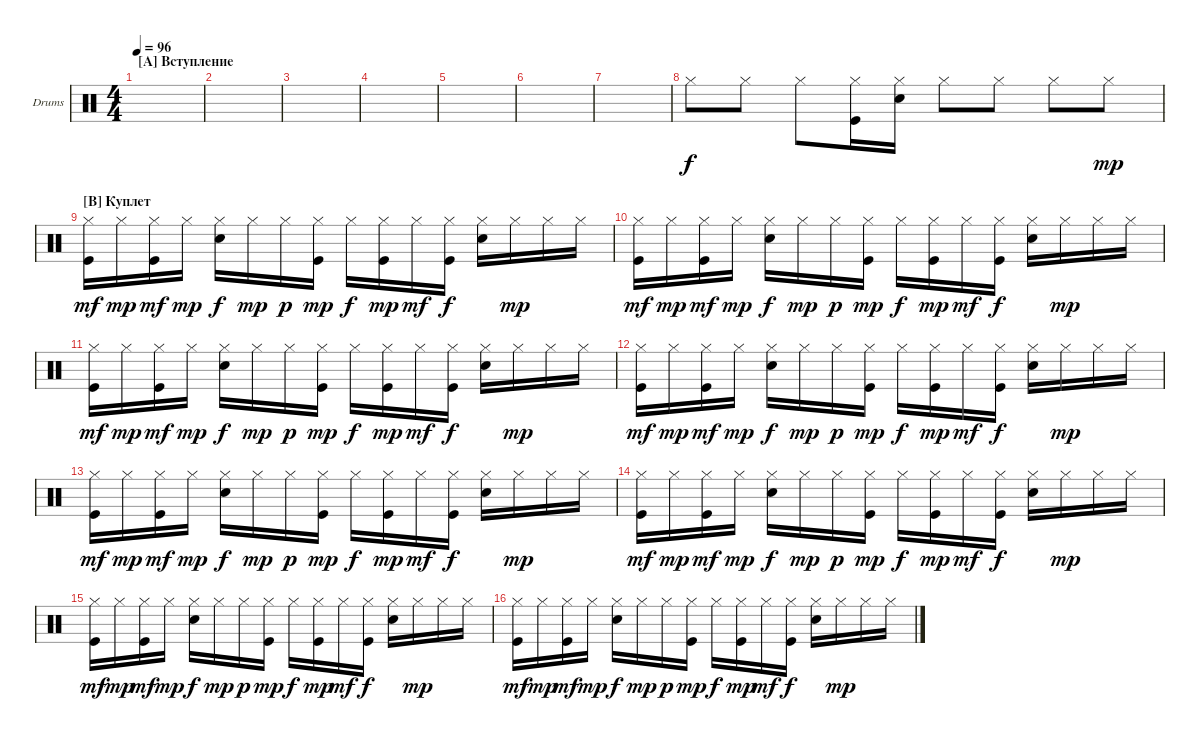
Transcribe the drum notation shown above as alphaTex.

\defaultSystemsLayout 4
\bracketExtendMode groupsimilarinstruments
\firstSystemTrackNameOrientation horizontal
\otherSystemsTrackNameOrientation horizontal
\track ("Drumkit" "Drums") {instrument percussion}
\staff {score}
\articulation defaults
\ts (4 4)
\section ("A" "Вступление")
\tempo 96
\clef neutral
\scale
0.474178
\ks c
|
\scale
0.262911 |
\scale
0.262911 |
\scale
0.333333 |
\scale
0.333333 |
\scale
0.333333 |
\scale
0.333333 |
\scale
0.333333 "Hi-Hat (closed)".8 "Hi-Hat (closed)".8 "Hi-Hat (closed)".8 ("Hi-Hat (closed)" "Kick (hit)").16 ("Hi-Hat (closed)" "Snare (hit) 2").16 "Hi-Hat (closed)".8 "Hi-Hat (closed)".8 "Hi-Hat (closed)".8 "Hi-Hat (closed)".8{dy mp} |
\section ("B" "Куплет")
\scale
0.333333 ("Hi-Hat (closed)" "Kick (hit)").16{dy mf} "Hi-Hat (closed)".16{dy mp} ("Hi-Hat (closed)" "Kick (hit)").16{dy mf} "Hi-Hat (closed)".16{dy mp} ("Hi-Hat (closed)" "Snare (hit) 2").16{dy f} "Hi-Hat (closed)".16{dy mp} "Hi-Hat (closed)".16{dy p} ("Hi-Hat (closed)" "Kick (hit)").16{dy mp} "Hi-Hat (closed)".16{dy f} ("Hi-Hat (closed)" "Kick (hit)").16{dy mp} "Hi-Hat (closed)".16{dy mf} ("Hi-Hat (closed)" "Kick (hit)").16{dy f} ("Hi-Hat (closed)" "Snare (hit) 2").16 "Hi-Hat (closed)".16{dy mp} "Hi-Hat (closed)".16 "Hi-Hat (closed)".16 |
\scale
0.333333 ("Hi-Hat (closed)" "Kick (hit)").16{dy mf} "Hi-Hat (closed)".16{dy mp} ("Hi-Hat (closed)" "Kick (hit)").16{dy mf} "Hi-Hat (closed)".16{dy mp} ("Hi-Hat (closed)" "Snare (hit) 2").16{dy f} "Hi-Hat (closed)".16{dy mp} "Hi-Hat (closed)".16{dy p} ("Hi-Hat (closed)" "Kick (hit)").16{dy mp} "Hi-Hat (closed)".16{dy f} ("Hi-Hat (closed)" "Kick (hit)").16{dy mp} "Hi-Hat (closed)".16{dy mf} ("Hi-Hat (closed)" "Kick (hit)").16{dy f} ("Hi-Hat (closed)" "Snare (hit) 2").16 "Hi-Hat (closed)".16{dy mp} "Hi-Hat (closed)".16 "Hi-Hat (closed)".16 |
\scale
0.333333 ("Hi-Hat (closed)" "Kick (hit)").16{dy mf} "Hi-Hat (closed)".16{dy mp} ("Hi-Hat (closed)" "Kick (hit)").16{dy mf} "Hi-Hat (closed)".16{dy mp} ("Hi-Hat (closed)" "Snare (hit) 2").16{dy f} "Hi-Hat (closed)".16{dy mp} "Hi-Hat (closed)".16{dy p} ("Hi-Hat (closed)" "Kick (hit)").16{dy mp} "Hi-Hat (closed)".16{dy f} ("Hi-Hat (closed)" "Kick (hit)").16{dy mp} "Hi-Hat (closed)".16{dy mf} ("Hi-Hat (closed)" "Kick (hit)").16{dy f} ("Hi-Hat (closed)" "Snare (hit) 2").16 "Hi-Hat (closed)".16{dy mp} "Hi-Hat (closed)".16 "Hi-Hat (closed)".16 |
\scale
0.333333 ("Hi-Hat (closed)" "Kick (hit)").16{dy mf} "Hi-Hat (closed)".16{dy mp} ("Hi-Hat (closed)" "Kick (hit)").16{dy mf} "Hi-Hat (closed)".16{dy mp} ("Hi-Hat (closed)" "Snare (hit) 2").16{dy f} "Hi-Hat (closed)".16{dy mp} "Hi-Hat (closed)".16{dy p} ("Hi-Hat (closed)" "Kick (hit)").16{dy mp} "Hi-Hat (closed)".16{dy f} ("Hi-Hat (closed)" "Kick (hit)").16{dy mp} "Hi-Hat (closed)".16{dy mf} ("Hi-Hat (closed)" "Kick (hit)").16{dy f} ("Hi-Hat (closed)" "Snare (hit) 2").16 "Hi-Hat (closed)".16{dy mp} "Hi-Hat (closed)".16 "Hi-Hat (closed)".16 |
\scale
0.333333 ("Hi-Hat (closed)" "Kick (hit)").16{dy mf} "Hi-Hat (closed)".16{dy mp} ("Hi-Hat (closed)" "Kick (hit)").16{dy mf} "Hi-Hat (closed)".16{dy mp} ("Hi-Hat (closed)" "Snare (hit) 2").16{dy f} "Hi-Hat (closed)".16{dy mp} "Hi-Hat (closed)".16{dy p} ("Hi-Hat (closed)" "Kick (hit)").16{dy mp} "Hi-Hat (closed)".16{dy f} ("Hi-Hat (closed)" "Kick (hit)").16{dy mp} "Hi-Hat (closed)".16{dy mf} ("Hi-Hat (closed)" "Kick (hit)").16{dy f} ("Hi-Hat (closed)" "Snare (hit) 2").16 "Hi-Hat (closed)".16{dy mp} "Hi-Hat (closed)".16 "Hi-Hat (closed)".16 |
\scale
0.333333 ("Hi-Hat (closed)" "Kick (hit)").16{dy mf} "Hi-Hat (closed)".16{dy mp} ("Hi-Hat (closed)" "Kick (hit)").16{dy mf} "Hi-Hat (closed)".16{dy mp} ("Hi-Hat (closed)" "Snare (hit) 2").16{dy f} "Hi-Hat (closed)".16{dy mp} "Hi-Hat (closed)".16{dy p} ("Hi-Hat (closed)" "Kick (hit)").16{dy mp} "Hi-Hat (closed)".16{dy f} ("Hi-Hat (closed)" "Kick (hit)").16{dy mp} "Hi-Hat (closed)".16{dy mf} ("Hi-Hat (closed)" "Kick (hit)").16{dy f} ("Hi-Hat (closed)" "Snare (hit) 2").16 "Hi-Hat (closed)".16{dy mp} "Hi-Hat (closed)".16 "Hi-Hat (closed)".16 |
\scale
0.333333 ("Hi-Hat (closed)" "Kick (hit)").16{dy mf} "Hi-Hat (closed)".16{dy mp} ("Hi-Hat (closed)" "Kick (hit)").16{dy mf} "Hi-Hat (closed)".16{dy mp} ("Hi-Hat (closed)" "Snare (hit) 2").16{dy f} "Hi-Hat (closed)".16{dy mp} "Hi-Hat (closed)".16{dy p} ("Hi-Hat (closed)" "Kick (hit)").16{dy mp} "Hi-Hat (closed)".16{dy f} ("Hi-Hat (closed)" "Kick (hit)").16{dy mp} "Hi-Hat (closed)".16{dy mf} ("Hi-Hat (closed)" "Kick (hit)").16{dy f} ("Hi-Hat (closed)" "Snare (hit) 2").16 "Hi-Hat (closed)".16{dy mp} "Hi-Hat (closed)".16 "Hi-Hat (closed)".16 |
\scale
0.333333 ("Hi-Hat (closed)" "Kick (hit)").16{dy mf} "Hi-Hat (closed)".16{dy mp} ("Hi-Hat (closed)" "Kick (hit)").16{dy mf} "Hi-Hat (closed)".16{dy mp} ("Hi-Hat (closed)" "Snare (hit) 2").16{dy f} "Hi-Hat (closed)".16{dy mp} "Hi-Hat (closed)".16{dy p} ("Hi-Hat (closed)" "Kick (hit)").16{dy mp} "Hi-Hat (closed)".16{dy f} ("Hi-Hat (closed)" "Kick (hit)").16{dy mp} "Hi-Hat (closed)".16{dy mf} ("Hi-Hat (closed)" "Kick (hit)").16{dy f} ("Hi-Hat (closed)" "Snare (hit) 2").16 "Hi-Hat (closed)".16{dy mp} "Hi-Hat (closed)".16 "Hi-Hat (closed)".16
